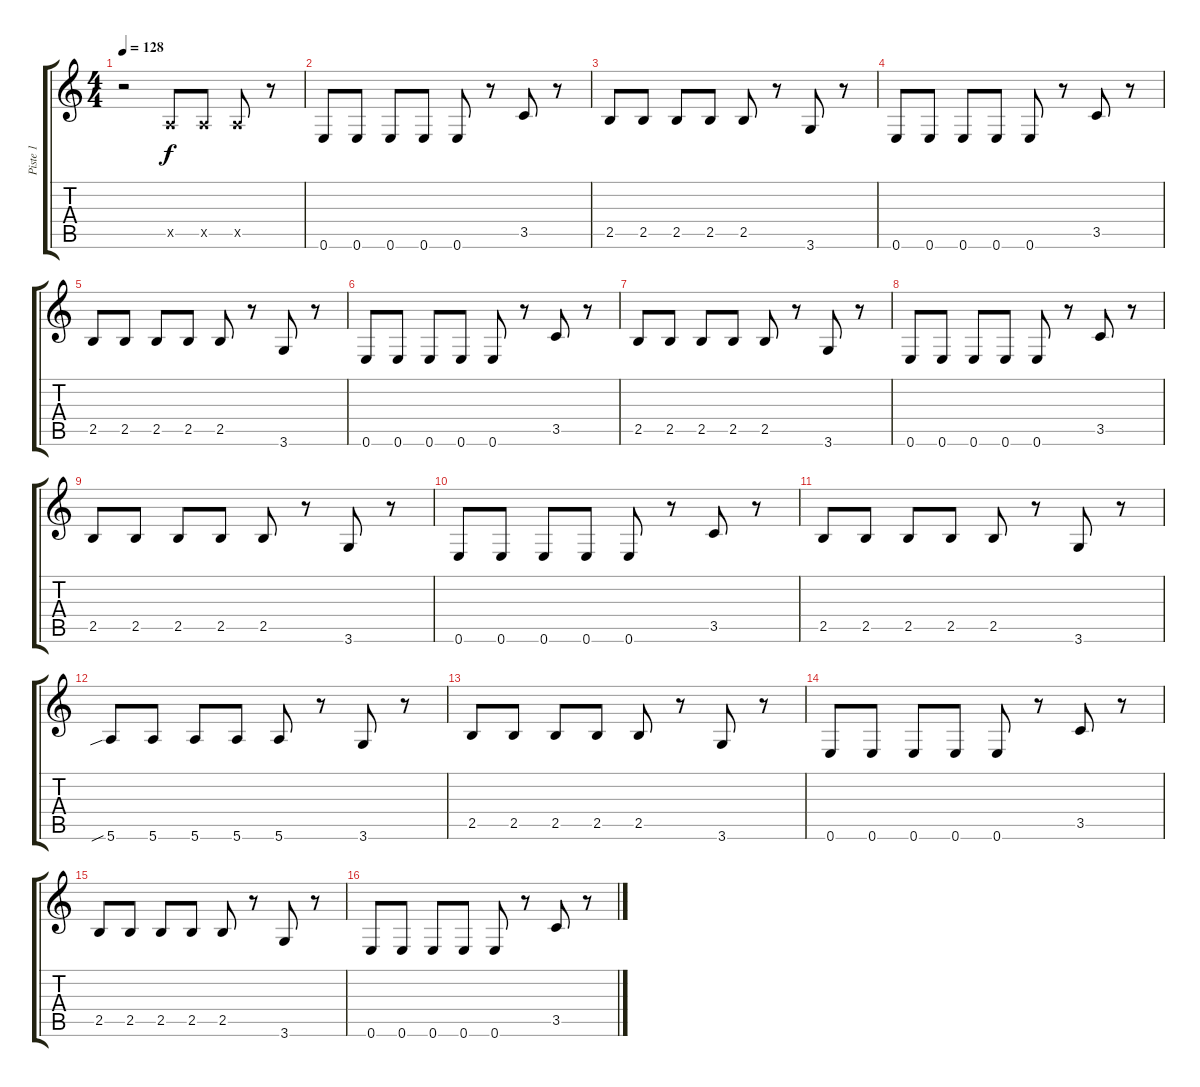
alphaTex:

\track ("Piste 1" "Piste 1") {instrument distortionguitar}
\staff {score tabs}
\tuning (E4 B3 G3 D3 A2 E2) {hide}
\ts (4 4)
\tempo 128
\clef g2
\ks c
r.2{dy f instrument distortionguitar} 0.5{x}.8 0.5{x}.8 0.5{x}.8 r.8 |
0.6.8 0.6.8 0.6.8 0.6.8 0.6.8 r.8 3.5.8 r.8 |
2.5.8 2.5.8 2.5.8 2.5.8 2.5.8 r.8 3.6.8 r.8 |
0.6.8 0.6.8 0.6.8 0.6.8 0.6.8 r.8 3.5.8 r.8 |
2.5.8 2.5.8 2.5.8 2.5.8 2.5.8 r.8 3.6.8 r.8 |
0.6.8 0.6.8 0.6.8 0.6.8 0.6.8 r.8 3.5.8 r.8 |
2.5.8 2.5.8 2.5.8 2.5.8 2.5.8 r.8 3.6.8 r.8 |
0.6.8 0.6.8 0.6.8 0.6.8 0.6.8 r.8 3.5.8 r.8 |
2.5.8 2.5.8 2.5.8 2.5.8 2.5.8 r.8 3.6.8 r.8 |
0.6.8 0.6.8 0.6.8 0.6.8 0.6.8 r.8 3.5.8 r.8 |
2.5.8 2.5.8 2.5.8 2.5.8 2.5.8 r.8 3.6.8 r.8 |
5.6{sib}.8 5.6.8 5.6.8 5.6.8 5.6.8 r.8 3.6.8 r.8 |
2.5.8 2.5.8 2.5.8 2.5.8 2.5.8 r.8 3.6.8 r.8 |
0.6.8 0.6.8 0.6.8 0.6.8 0.6.8 r.8 3.5.8 r.8 |
2.5.8 2.5.8 2.5.8 2.5.8 2.5.8 r.8 3.6.8 r.8 |
0.6.8 0.6.8 0.6.8 0.6.8 0.6.8 r.8 3.5.8 r.8
